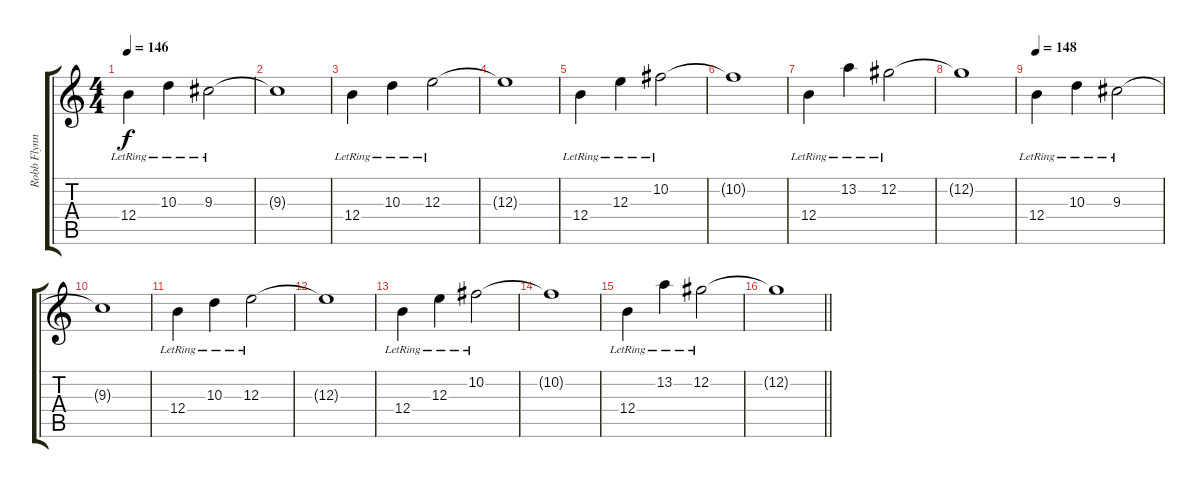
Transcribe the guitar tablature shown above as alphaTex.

\track ("Robb Flynn Cl" "Robb Flynn") {instrument electricguitarclean}
\staff {score tabs}
\tuning (Db4 Ab3 E3 B2 Gb2 B1) {hide}
\ts (4 4)
\tempo 146
\clef g2
\ks c
12.4{lr}.4{dy f} 10.3{lr}.4 9.3{lr}.2 |
9.3{t}.1 |
12.4{lr}.4 10.3{lr}.4 12.3{lr}.2 |
12.3{t}.1 |
12.4{lr}.4 12.3{lr}.4 10.2{lr}.2 |
10.2{t}.1 |
12.4{lr}.4 13.2{lr}.4 12.2{lr}.2 |
12.2{t}.1 |
\tempo 148
12.4{lr}.4 10.3{lr}.4 9.3{lr}.2 |
9.3{t}.1 |
12.4{lr}.4 10.3{lr}.4 12.3{lr}.2 |
12.3{t}.1 |
12.4{lr}.4 12.3{lr}.4 10.2{lr}.2 |
10.2{t}.1 |
12.4{lr}.4 13.2{lr}.4 12.2{lr}.2 |
\barLineRight lightlight
12.2{t}.1
